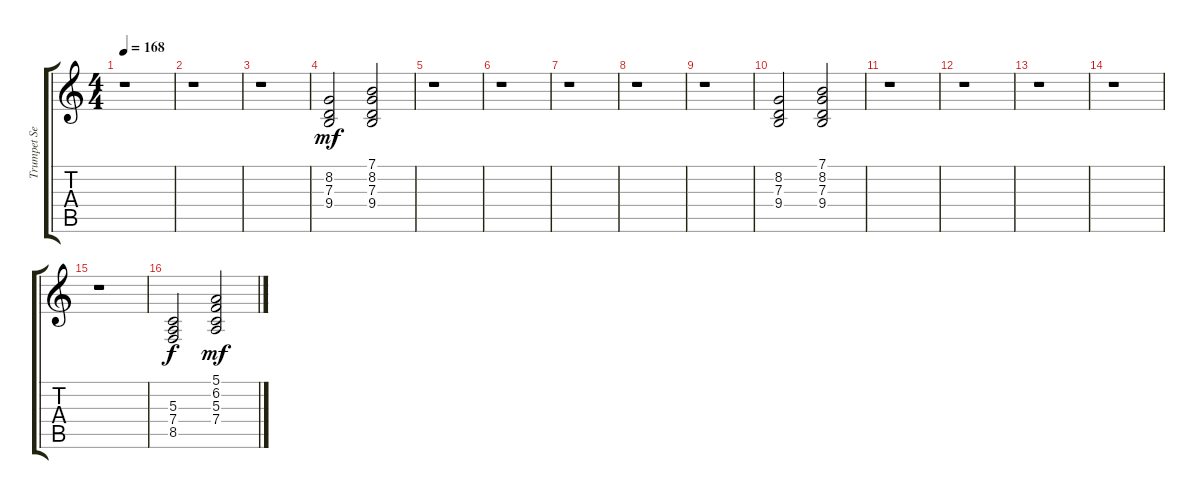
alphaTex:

\track ("Trumpet Section" "Trumpet Se") {instrument trombone}
\staff {score tabs}
\tuning (E4 B3 G3 D3 A2 E2) {hide}
\ts (4 4)
\tempo 168
\clef g2
\ks c
r.1{dy mf} |
r.1 |
r.1 |
(8.2 7.3 9.4).2 (7.1 8.2 7.3 9.4).2 |
r.1 |
r.1 |
r.1 |
r.1 |
r.1 |
(8.2 7.3 9.4).2 (7.1 8.2 7.3 9.4).2 |
\section ("" "")
r.1 |
r.1 |
r.1 |
r.1 |
r.1 |
(5.3 7.4 8.5).2{dy f} (5.1 6.2 5.3 7.4).2{dy mf}
